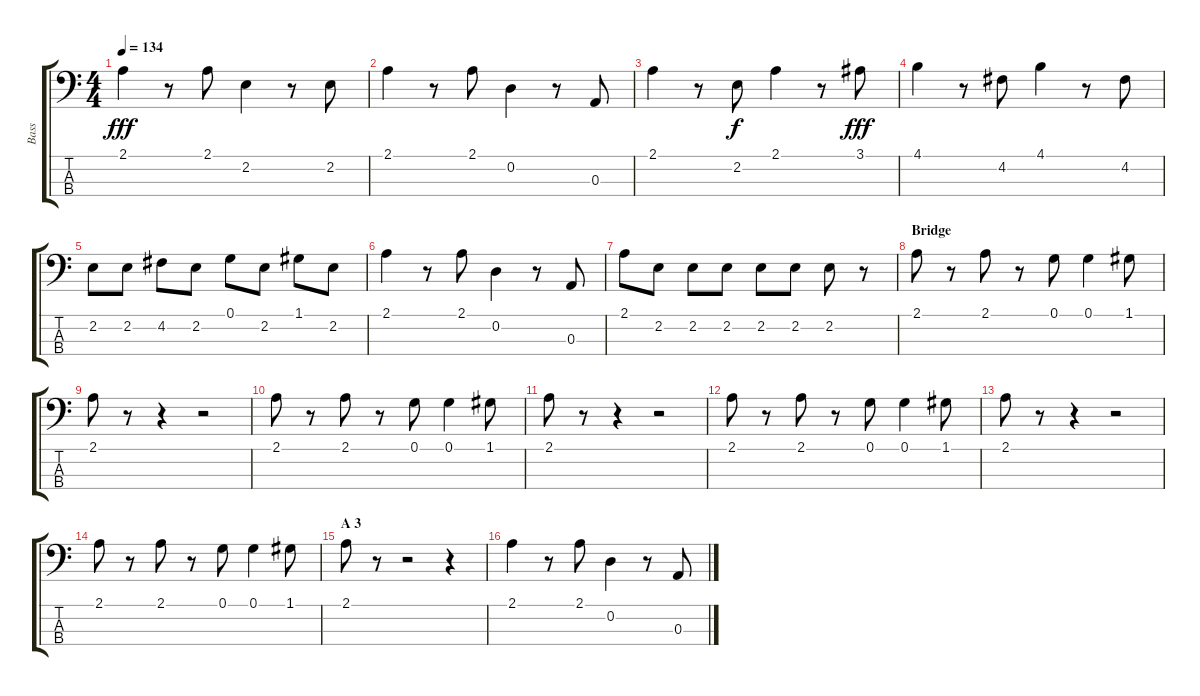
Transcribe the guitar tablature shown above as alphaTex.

\track ("Bass" "Bass") {instrument electricguitarmuted}
\staff {score tabs}
\tuning (G2 D2 A1 E1) {hide}
\ts (4 4)
\tempo 134
\clef f4
\ks c
2.1.4{dy fff} r.8 2.1.8 2.2.4 r.8 2.2.8 |
2.1.4 r.8 2.1.8 0.2.4 r.8 0.3.8 |
2.1.4 r.8 2.2.8{dy f} 2.1.4 r.8 3.1.8{dy fff} |
4.1.4 r.8 4.2.8 4.1.4 r.8 4.2.8 |
2.2.8 2.2.8 4.2.8 2.2.8 0.1.8 2.2.8 1.1.8 2.2.8 |
2.1.4 r.8 2.1.8 0.2.4 r.8 0.3.8 |
2.1.8 2.2.8 2.2.8 2.2.8 2.2.8 2.2.8 2.2.8 r.8 |
\section ("" "Bridge")
2.1.8 r.8 2.1.8 r.8 0.1.8 0.1.4 1.1.8 |
2.1.8 r.8 r.4 r.2 |
2.1.8 r.8 2.1.8 r.8 0.1.8 0.1.4 1.1.8 |
2.1.8 r.8 r.4 r.2 |
2.1.8 r.8 2.1.8 r.8 0.1.8 0.1.4 1.1.8 |
2.1.8 r.8 r.4 r.2 |
2.1.8 r.8 2.1.8 r.8 0.1.8 0.1.4 1.1.8 |
\section ("" "A 3")
2.1.8 r.8 r.2 r.4 |
2.1.4 r.8 2.1.8 0.2.4 r.8 0.3.8
